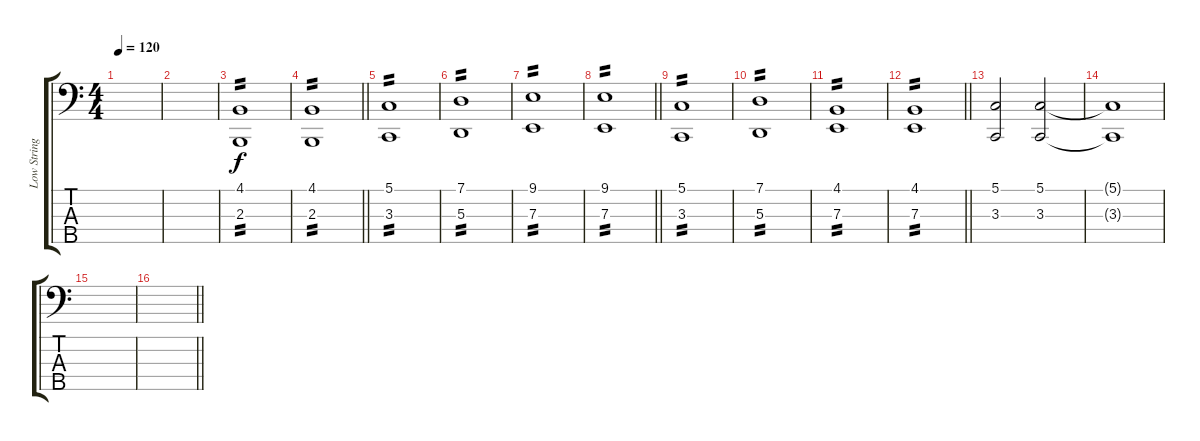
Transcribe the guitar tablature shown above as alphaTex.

\track ("Low Strings Standard" "Low String") {instrument stringensemble1}
\staff {score tabs}
\tuning (G2 D2 A1 E1 B0) {hide}
\ts (4 4)
\tempo 120
\clef f4
\ks c
|
|
(4.1 2.3).1{tp 2 volume 16} |
\barLineRight lightlight
(4.1 2.3).1{tp 2} |
(5.1 3.3).1{tp 2} |
(7.1 5.3).1{tp 2} |
(9.1 7.3).1{tp 2} |
\barLineRight lightlight
(9.1 7.3).1{tp 2} |
(5.1 3.3).1{tp 2} |
(7.1 5.3).1{tp 2} |
(4.1 7.3).1{tp 2} |
\barLineRight lightlight
(4.1 7.3).1{tp 2} |
\section ("" "")
(5.1 3.3).2 (5.1 3.3).2{volume 0} |
(5.1{t} 3.3{t}).1 |
|
\barLineRight lightlight
